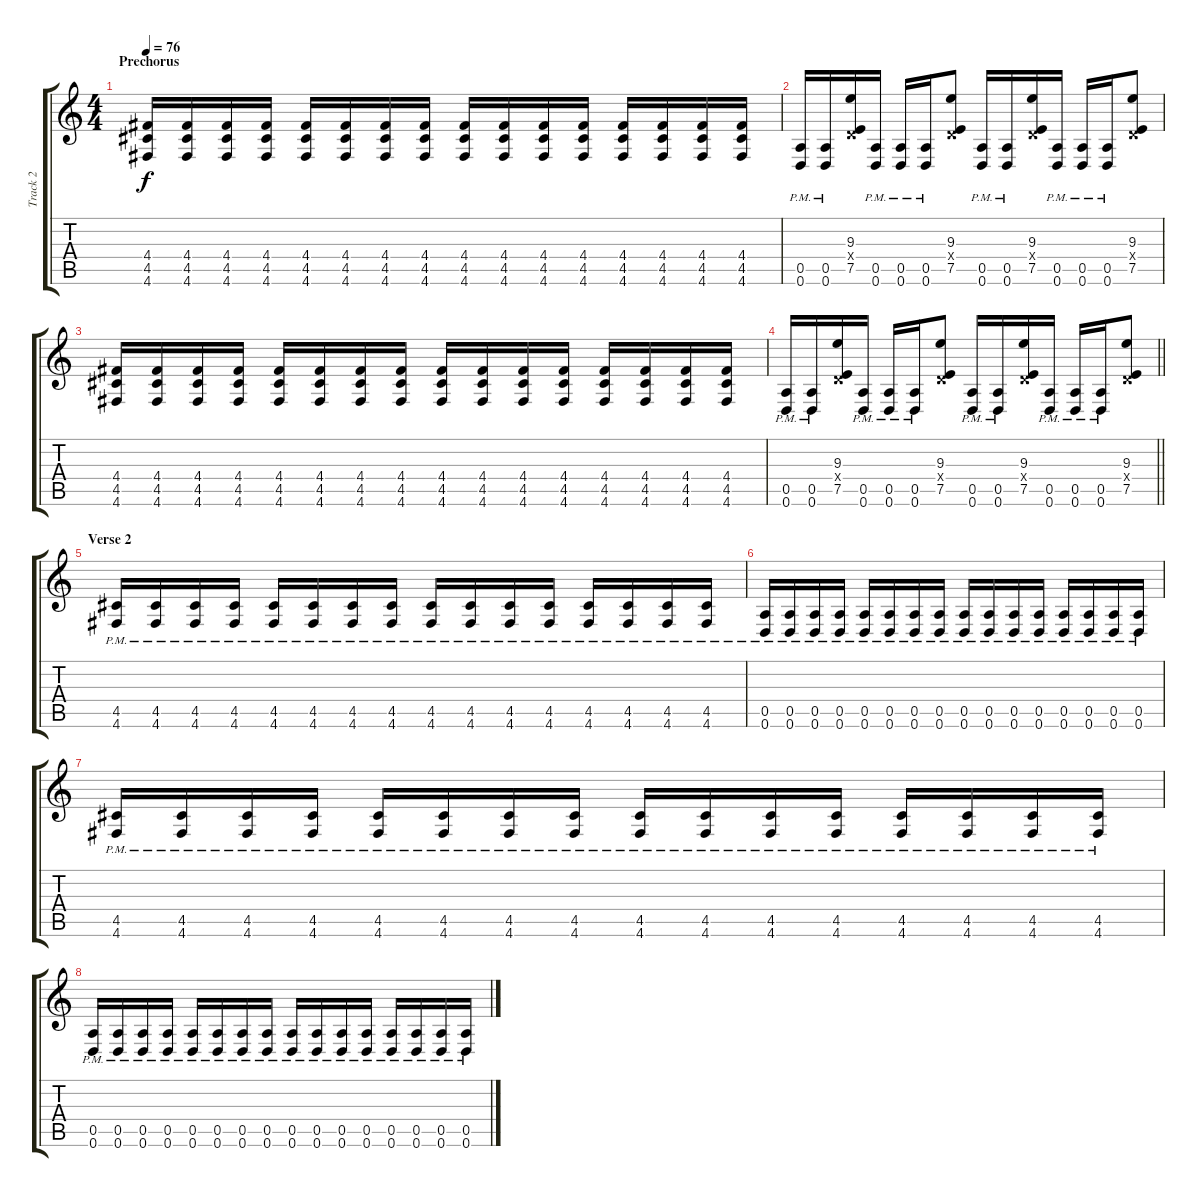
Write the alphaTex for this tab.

\track ("Track 2" "Track 2") {instrument distortionguitar}
\staff {score tabs}
\tuning (E4 B3 G3 D3 A2 D2) {hide}
\ts (4 4)
\section ("" "Prechorus")
\tempo 76
\clef g2
\ks c
(4.4 4.5 4.6).16{dy f instrument distortionguitar} (4.4 4.5 4.6).16 (4.4 4.5 4.6).16 (4.4 4.5 4.6).16 (4.4 4.5 4.6).16 (4.4 4.5 4.6).16 (4.4 4.5 4.6).16 (4.4 4.5 4.6).16 (4.4 4.5 4.6).16 (4.4 4.5 4.6).16 (4.4 4.5 4.6).16 (4.4 4.5 4.6).16 (4.4 4.5 4.6).16 (4.4 4.5 4.6).16 (4.4 4.5 4.6).16 (4.4 4.5 4.6).16 |
(0.5{pm} 0.6{pm}).16 (0.5{pm} 0.6{pm}).16 (9.3 0.4{x} 7.5).16 (0.5{pm} 0.6{pm}).16 (0.5{pm} 0.6{pm}).16 (0.5{pm} 0.6{pm}).16 (9.3 0.4{x} 7.5).8 (0.5{pm} 0.6{pm}).16 (0.5{pm} 0.6{pm}).16 (9.3 0.4{x} 7.5).16 (0.5{pm} 0.6{pm}).16 (0.5{pm} 0.6{pm}).16 (0.5{pm} 0.6{pm}).16 (9.3 0.4{x} 7.5).8 |
(4.4 4.5 4.6).16 (4.4 4.5 4.6).16 (4.4 4.5 4.6).16 (4.4 4.5 4.6).16 (4.4 4.5 4.6).16 (4.4 4.5 4.6).16 (4.4 4.5 4.6).16 (4.4 4.5 4.6).16 (4.4 4.5 4.6).16 (4.4 4.5 4.6).16 (4.4 4.5 4.6).16 (4.4 4.5 4.6).16 (4.4 4.5 4.6).16 (4.4 4.5 4.6).16 (4.4 4.5 4.6).16 (4.4 4.5 4.6).16 |
\barLineRight lightlight
(0.5{pm} 0.6{pm}).16 (0.5{pm} 0.6{pm}).16 (9.3 0.4{x} 7.5).16 (0.5{pm} 0.6{pm}).16 (0.5{pm} 0.6{pm}).16 (0.5{pm} 0.6{pm}).16 (9.3 0.4{x} 7.5).8 (0.5{pm} 0.6{pm}).16 (0.5{pm} 0.6{pm}).16 (9.3 0.4{x} 7.5).16 (0.5{pm} 0.6{pm}).16 (0.5{pm} 0.6{pm}).16 (0.5{pm} 0.6{pm}).16 (9.3 0.4{x} 7.5).8 |
\section ("" "Verse 2")
(4.5{pm} 4.6{pm}).16{instrument electricguitarjazz} (4.5{pm} 4.6{pm}).16 (4.5{pm} 4.6{pm}).16 (4.5{pm} 4.6{pm}).16 (4.5{pm} 4.6{pm}).16 (4.5{pm} 4.6{pm}).16 (4.5{pm} 4.6{pm}).16 (4.5{pm} 4.6{pm}).16 (4.5{pm} 4.6{pm}).16 (4.5{pm} 4.6{pm}).16 (4.5{pm} 4.6{pm}).16 (4.5{pm} 4.6{pm}).16 (4.5{pm} 4.6{pm}).16 (4.5{pm} 4.6{pm}).16 (4.5{pm} 4.6{pm}).16 (4.5{pm} 4.6{pm}).16 |
(0.5{pm} 0.6{pm}).16 (0.5{pm} 0.6{pm}).16 (0.5{pm} 0.6{pm}).16 (0.5{pm} 0.6{pm}).16 (0.5{pm} 0.6{pm}).16 (0.5{pm} 0.6{pm}).16 (0.5{pm} 0.6{pm}).16 (0.5{pm} 0.6{pm}).16 (0.5{pm} 0.6{pm}).16 (0.5{pm} 0.6{pm}).16 (0.5{pm} 0.6{pm}).16 (0.5{pm} 0.6{pm}).16 (0.5{pm} 0.6{pm}).16 (0.5{pm} 0.6{pm}).16 (0.5{pm} 0.6{pm}).16 (0.5{pm} 0.6{pm}).16 |
(4.5{pm} 4.6{pm}).16 (4.5{pm} 4.6{pm}).16 (4.5{pm} 4.6{pm}).16 (4.5{pm} 4.6{pm}).16 (4.5{pm} 4.6{pm}).16 (4.5{pm} 4.6{pm}).16 (4.5{pm} 4.6{pm}).16 (4.5{pm} 4.6{pm}).16 (4.5{pm} 4.6{pm}).16 (4.5{pm} 4.6{pm}).16 (4.5{pm} 4.6{pm}).16 (4.5{pm} 4.6{pm}).16 (4.5{pm} 4.6{pm}).16 (4.5{pm} 4.6{pm}).16 (4.5{pm} 4.6{pm}).16 (4.5{pm} 4.6{pm}).16 |
(0.5{pm} 0.6{pm}).16 (0.5{pm} 0.6{pm}).16 (0.5{pm} 0.6{pm}).16 (0.5{pm} 0.6{pm}).16 (0.5{pm} 0.6{pm}).16 (0.5{pm} 0.6{pm}).16 (0.5{pm} 0.6{pm}).16 (0.5{pm} 0.6{pm}).16 (0.5{pm} 0.6{pm}).16 (0.5{pm} 0.6{pm}).16 (0.5{pm} 0.6{pm}).16 (0.5{pm} 0.6{pm}).16 (0.5{pm} 0.6{pm}).16 (0.5{pm} 0.6{pm}).16 (0.5{pm} 0.6{pm}).16 (0.5{pm} 0.6{pm}).16
